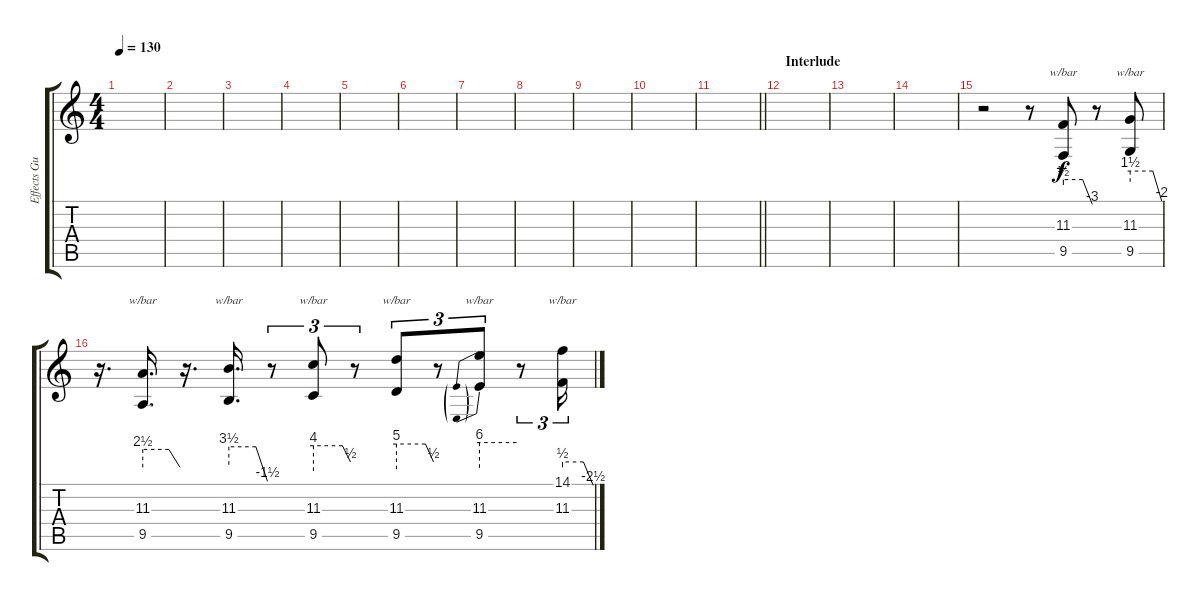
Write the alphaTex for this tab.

\track ("Effects Guitar" "Effects Gu") {instrument lead1square}
\staff {score tabs}
\tuning (D4 A3 F3 C3 G2 C2) {hide}
\ts (4 4)
\tempo 130
\clef g2
\ks c
|
|
|
|
|
|
|
|
|
|
\barLineRight lightlight
|
\section ("" "Interlude")
|
|
|
r.2 r.8 (11.3 9.5).8{tbe (custom default 0 2 40 2 60 -12)} r.8 (11.3 9.5).8{tbe (custom default 0 6 43 6 60 -8)} |
r.16{d} (11.3 9.5).16{d tbe (custom default 0 10 42 10 60 0)} r.16{d} (11.3 9.5).16{d tbe (custom default 0 14 42 14 60 -6)} r.8{tu (3 2)} (11.3 9.5).8{tu (3 2) tbe (custom default 0 16 47 16 60 2)} r.8{tu (3 2)} (11.3 9.5).8{tu (3 2) tbe (custom default 0 20 47 20 60 2)} r.8{tu (3 2)} (11.3 9.5).8{tu (3 2) tbe (predive default 0 24 60 24)} r.8{tu (3 2)} (14.1 11.3).16{tu (3 2) tbe (custom default 0 2 41 2 60 -10)}
